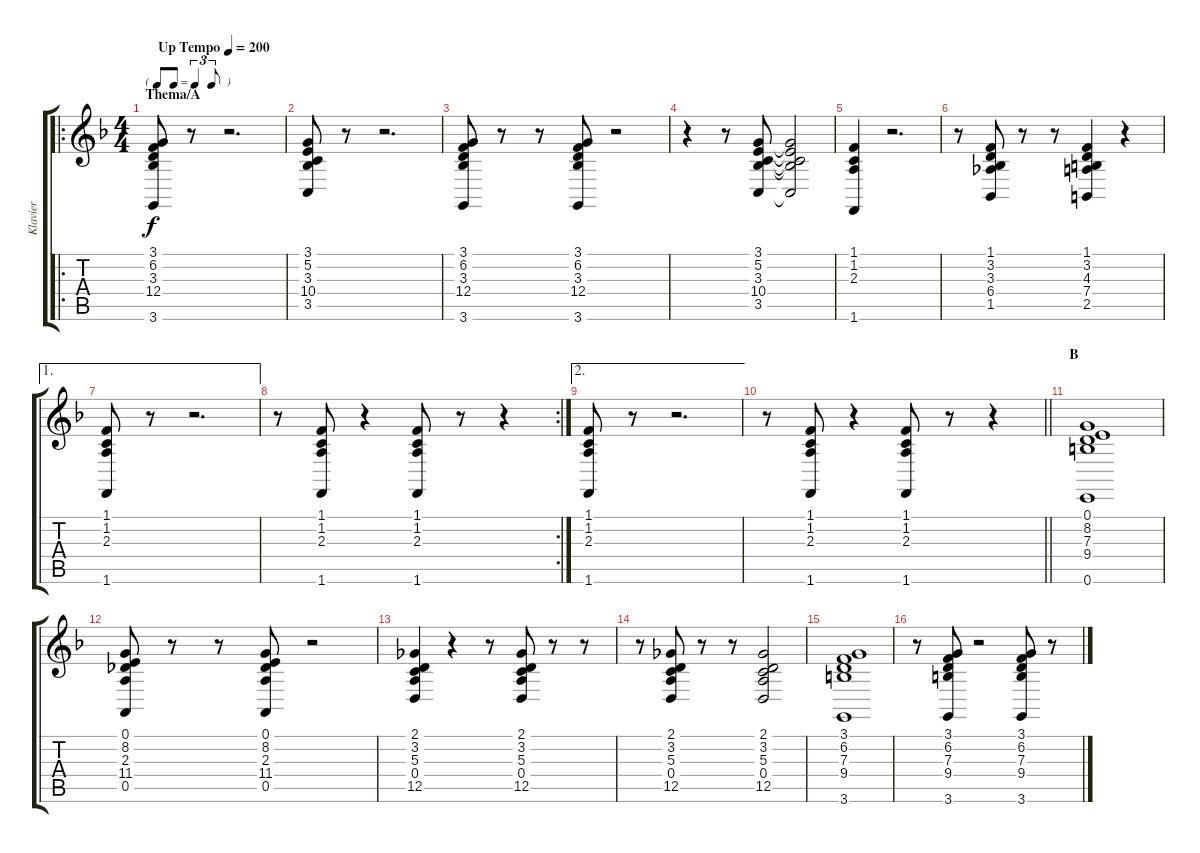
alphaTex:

\track ("Klavier" "Klavier") {instrument acousticgrandpiano}
\staff {score tabs}
\tuning (E4 B3 G3 D3 A2 E2) {hide}
\ro
\ts (4 4)
\tf triplet8th
\section ("" "Thema/A")
\tempo (200 "Up Tempo")
\clef g2
\ks f
(3.1 6.2 3.3 12.4 3.6).8{dy f instrument acousticgrandpiano} r.8 r.2{d} |
(3.1 5.2 3.3 10.4 3.5).8 r.8 r.2{d} |
(3.1 6.2 3.3 12.4 3.6).8 r.8 r.8 (3.1 6.2 3.3 12.4 3.6).8 r.2 |
r.4 r.8 (3.1 5.2 3.3 10.4 3.5).8 (3.1{t} 5.2{t} 3.3{t} 10.4{t} 3.5{t}).2 |
(1.1 1.2 2.3 1.6).4 r.2{d} |
r.8 (1.1 3.2 3.3 6.4 1.5).8 r.8 r.8 (1.1 3.2 4.3 7.4 2.5).4 r.4 |
\ae 1
(1.1 1.2 2.3 1.6).8 r.8 r.2{d} |
\rc 2
r.8 (1.1 1.2 2.3 1.6).8 r.4 (1.1 1.2 2.3 1.6).8 r.8 r.4 |
\ae 2
(1.1 1.2 2.3 1.6).8 r.8 r.2{d} |
\barLineRight lightlight
r.8 (1.1 1.2 2.3 1.6).8 r.4 (1.1 1.2 2.3 1.6).8 r.8 r.4 |
\section ("" "B")
(0.1 8.2 7.3 9.4 0.6).1 |
(0.1 8.2 2.3 11.4 0.5).8 r.8 r.8 (0.1 8.2 2.3 11.4 0.5).8 r.2 |
(2.1 3.2 5.3 0.4 12.5).4 r.4 r.8 (2.1 3.2 5.3 0.4 12.5).8 r.8 r.8 |
r.8 (2.1 3.2 5.3 0.4 12.5).8 r.8 r.8 (2.1 3.2 5.3 0.4 12.5).2 |
(3.1 6.2 7.3 9.4 3.6).1 |
r.8 (3.1 6.2 7.3 9.4 3.6).8 r.2 (3.1 6.2 7.3 9.4 3.6).8 r.8
